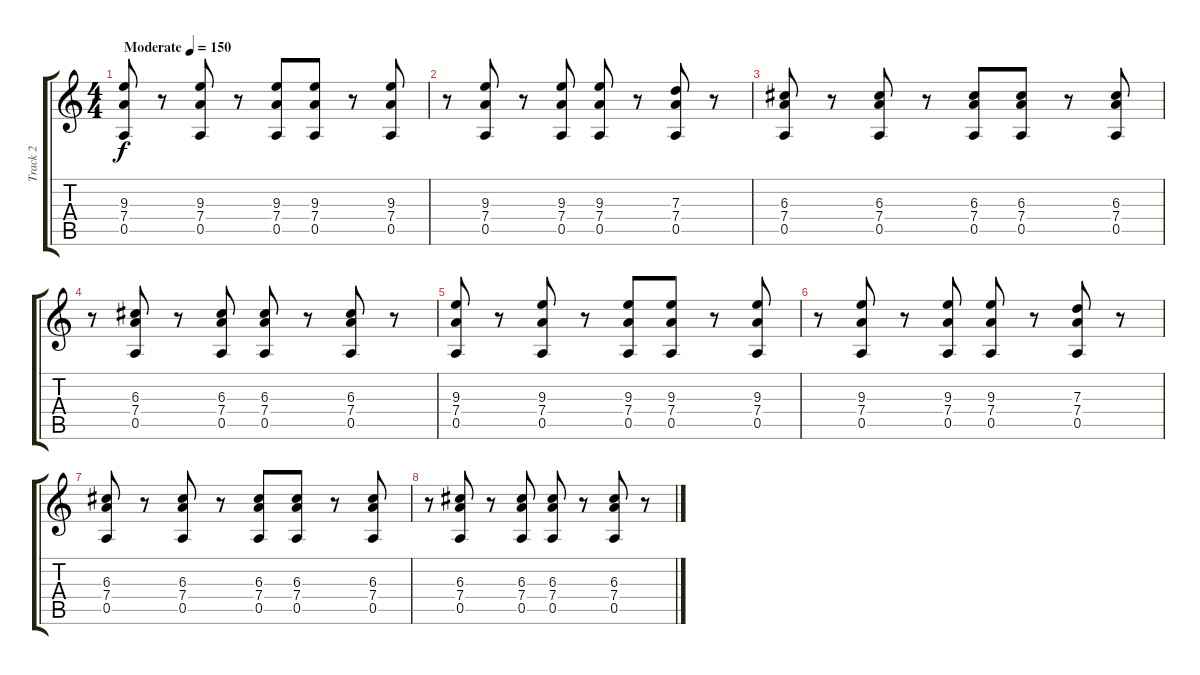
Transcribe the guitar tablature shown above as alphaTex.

\track ("Track 2" "Track 2") {instrument electricguitarclean}
\staff {score tabs}
\tuning (E4 B3 G3 D3 A2 E2) {hide}
\ts (4 4)
\tempo (150 "Moderate")
\clef g2
\ks c
(9.3 7.4 0.5).8{dy f instrument electricguitarclean} r.8 (9.3 7.4 0.5).8 r.8 (9.3 7.4 0.5).8 (9.3 7.4 0.5).8 r.8 (9.3 7.4 0.5).8 |
r.8 (9.3 7.4 0.5).8 r.8 (9.3 7.4 0.5).8 (9.3 7.4 0.5).8 r.8 (7.3 7.4 0.5).8 r.8 |
(6.3 7.4 0.5).8 r.8 (6.3 7.4 0.5).8 r.8 (6.3 7.4 0.5).8 (6.3 7.4 0.5).8 r.8 (6.3 7.4 0.5).8 |
r.8 (6.3 7.4 0.5).8 r.8 (6.3 7.4 0.5).8 (6.3 7.4 0.5).8 r.8 (6.3 7.4 0.5).8 r.8 |
(9.3 7.4 0.5).8 r.8 (9.3 7.4 0.5).8 r.8 (9.3 7.4 0.5).8 (9.3 7.4 0.5).8 r.8 (9.3 7.4 0.5).8 |
r.8 (9.3 7.4 0.5).8 r.8 (9.3 7.4 0.5).8 (9.3 7.4 0.5).8 r.8 (7.3 7.4 0.5).8 r.8 |
(6.3 7.4 0.5).8 r.8 (6.3 7.4 0.5).8 r.8 (6.3 7.4 0.5).8 (6.3 7.4 0.5).8 r.8 (6.3 7.4 0.5).8 |
r.8 (6.3 7.4 0.5).8 r.8 (6.3 7.4 0.5).8 (6.3 7.4 0.5).8 r.8 (6.3 7.4 0.5).8 r.8
